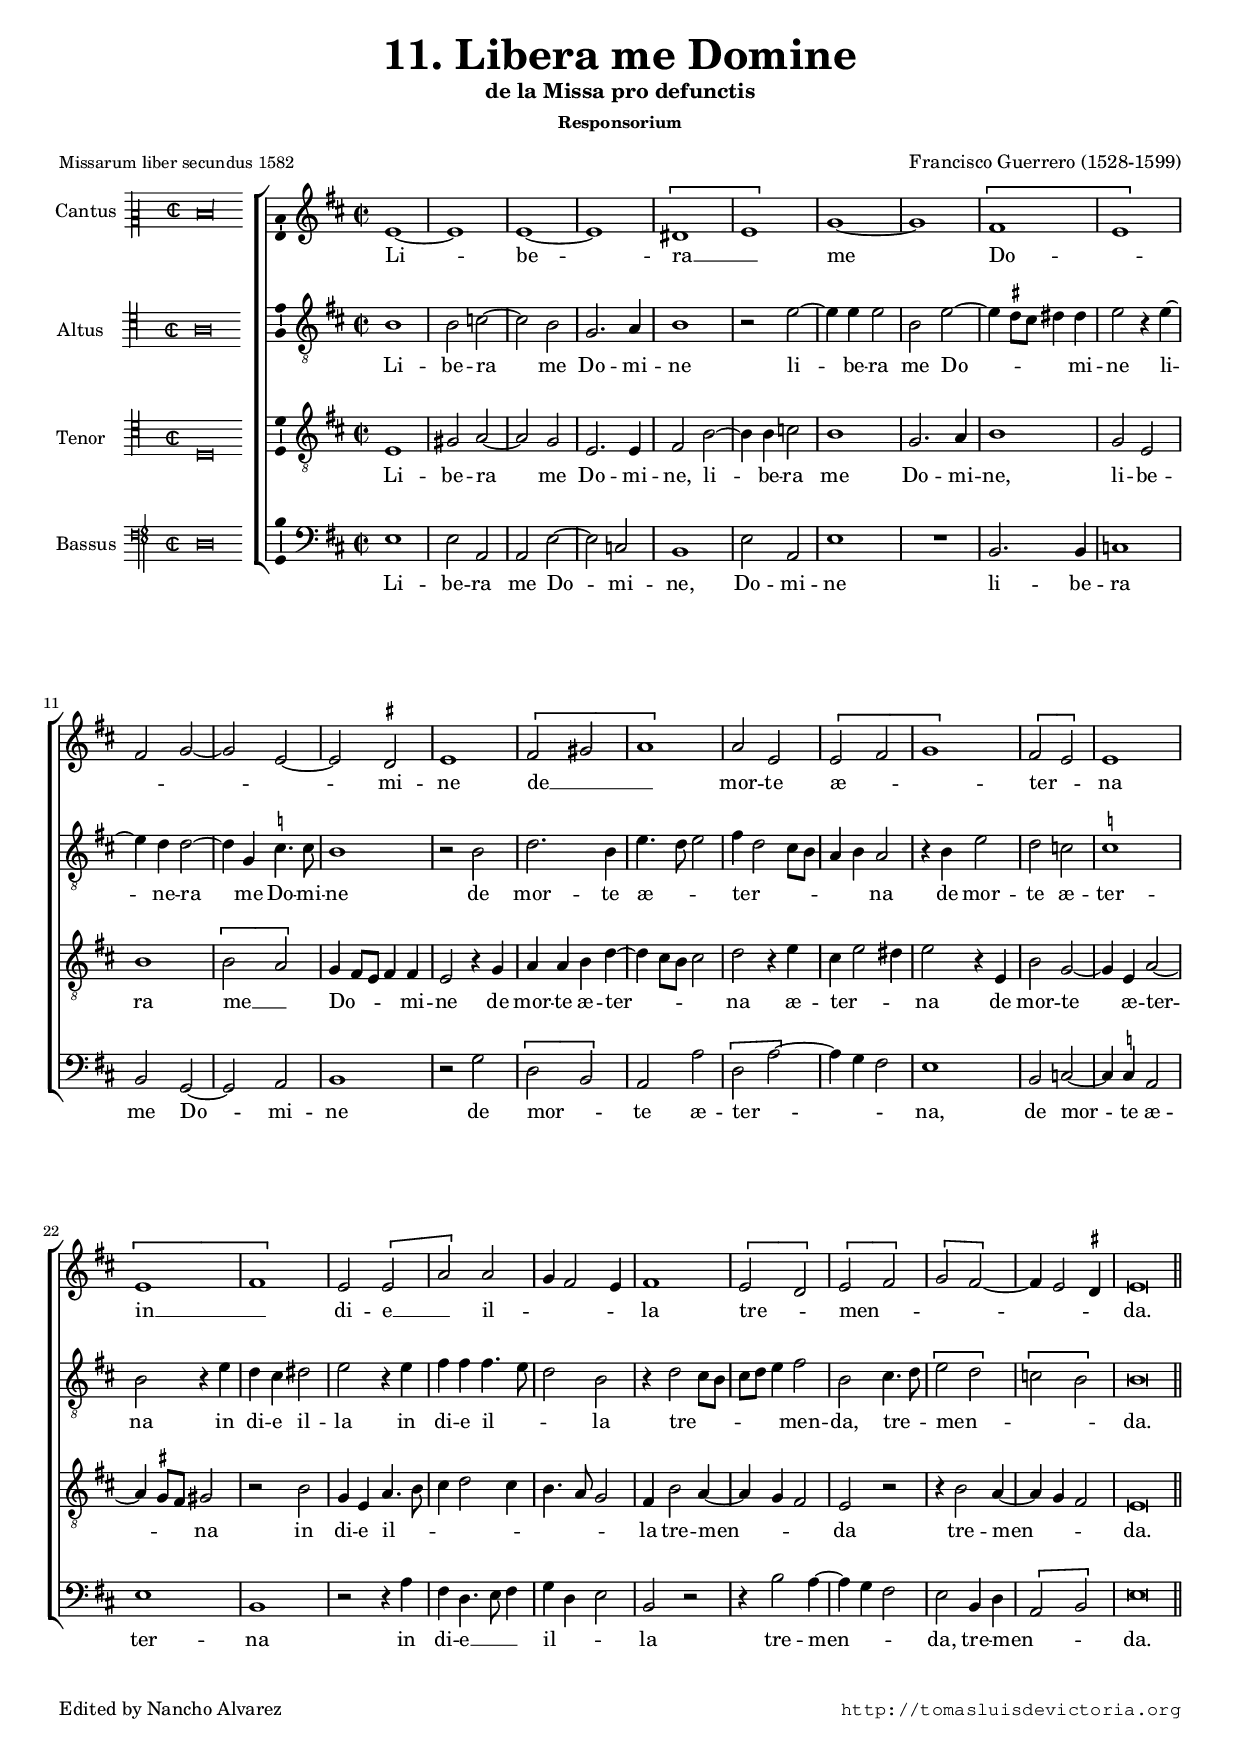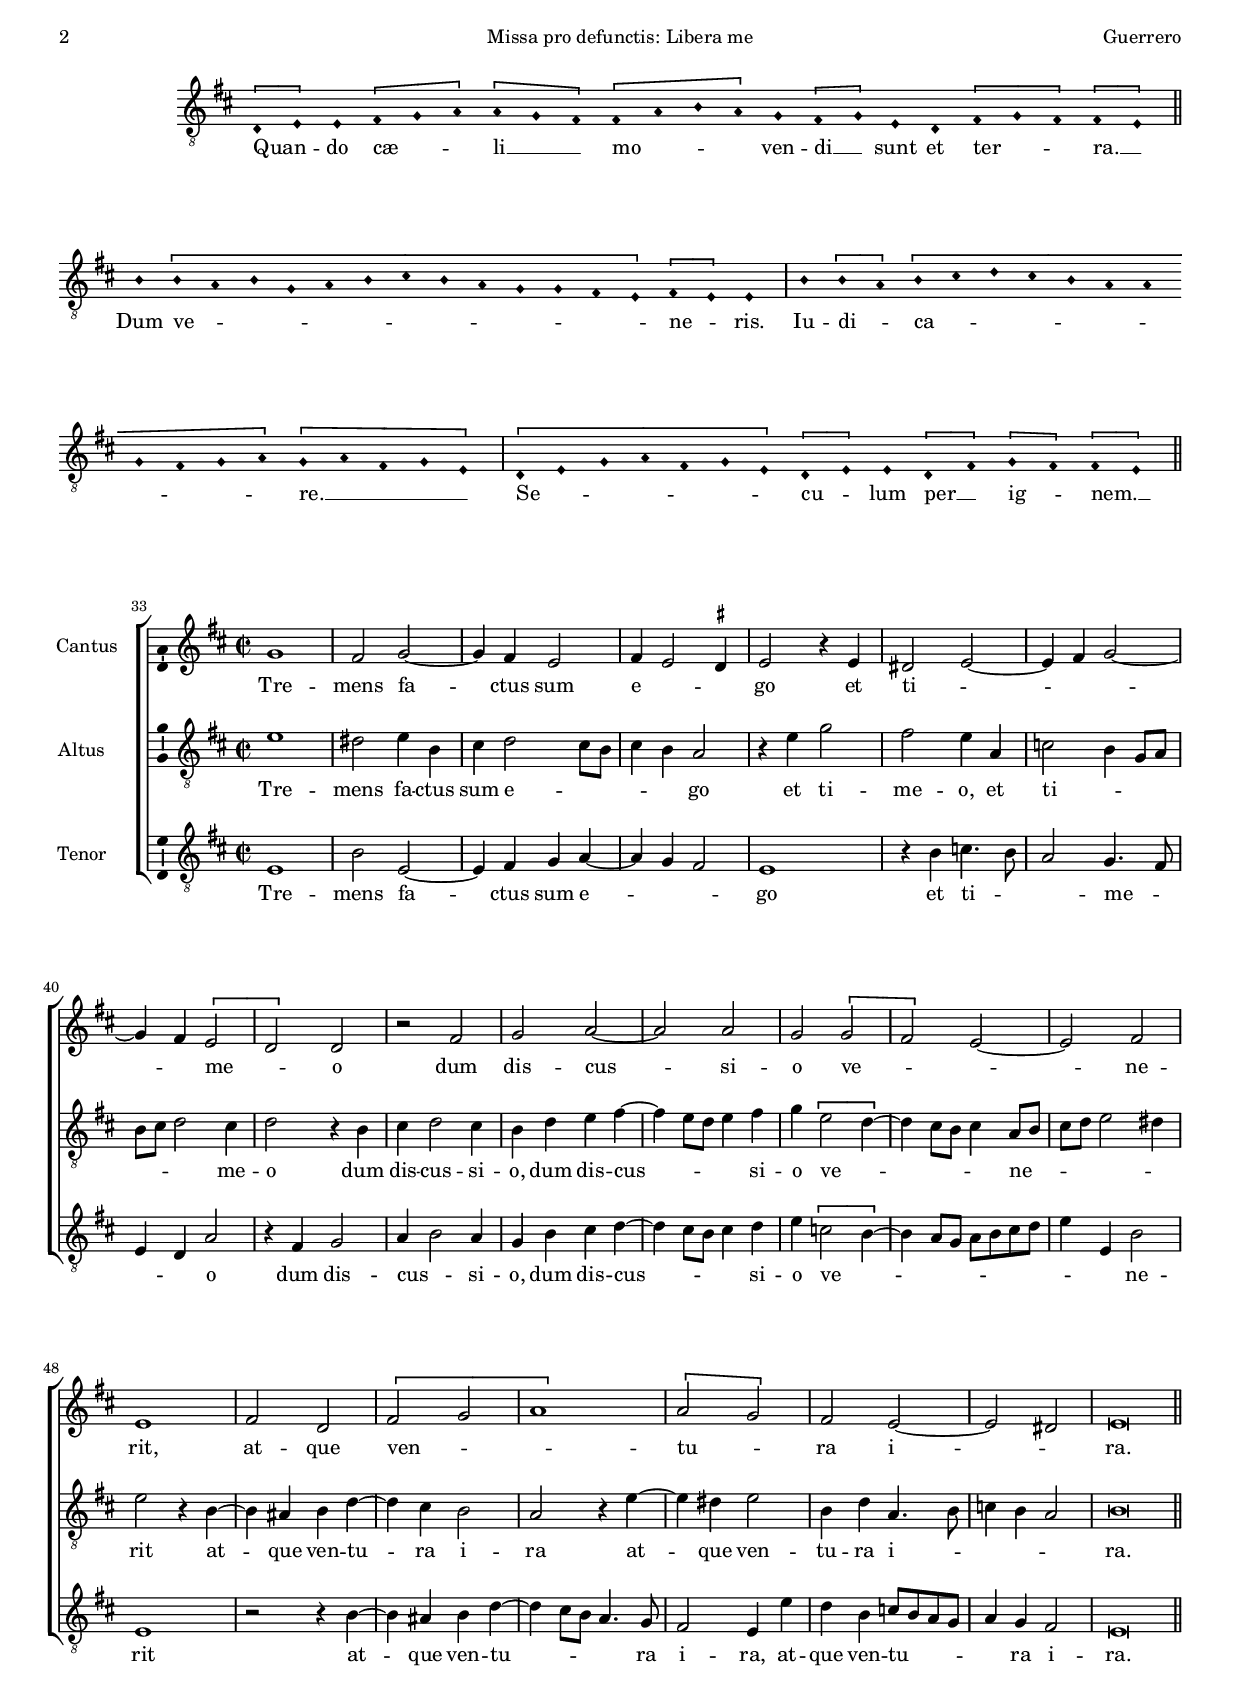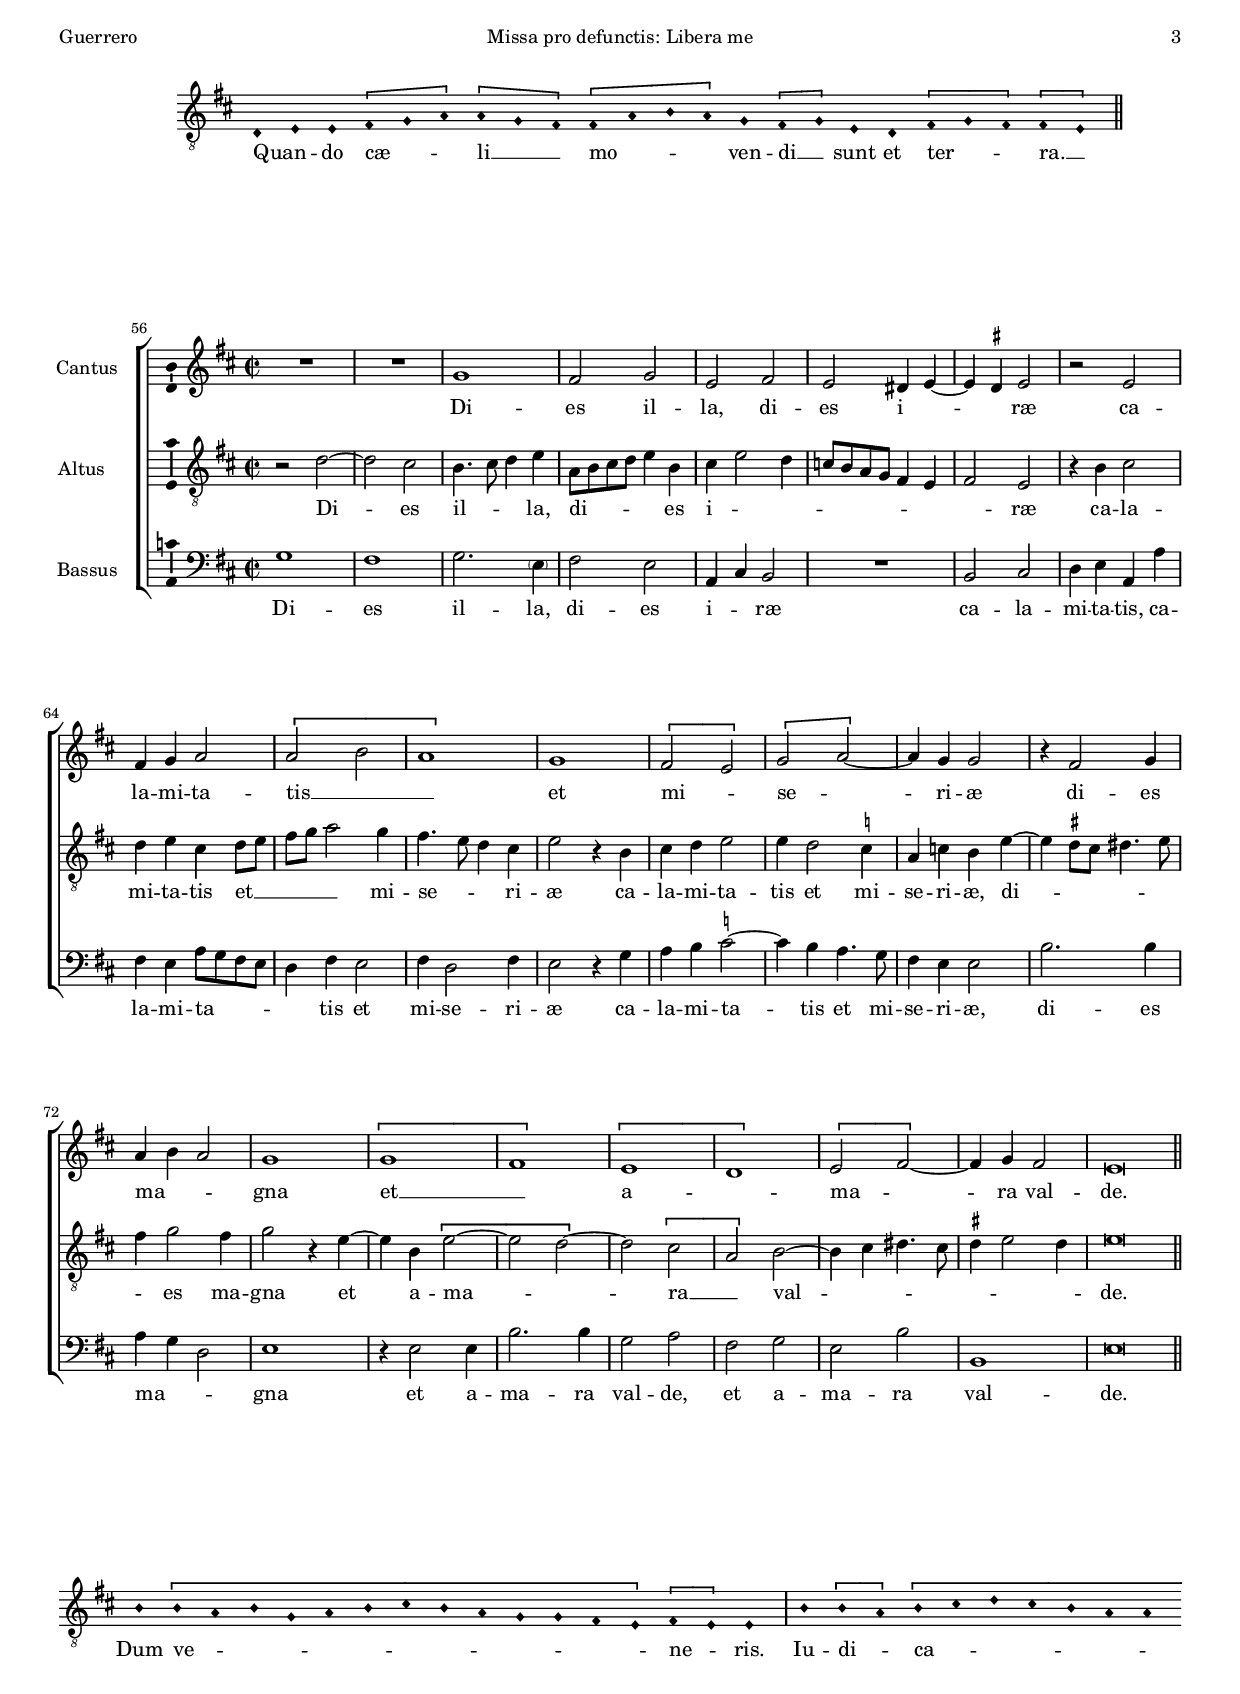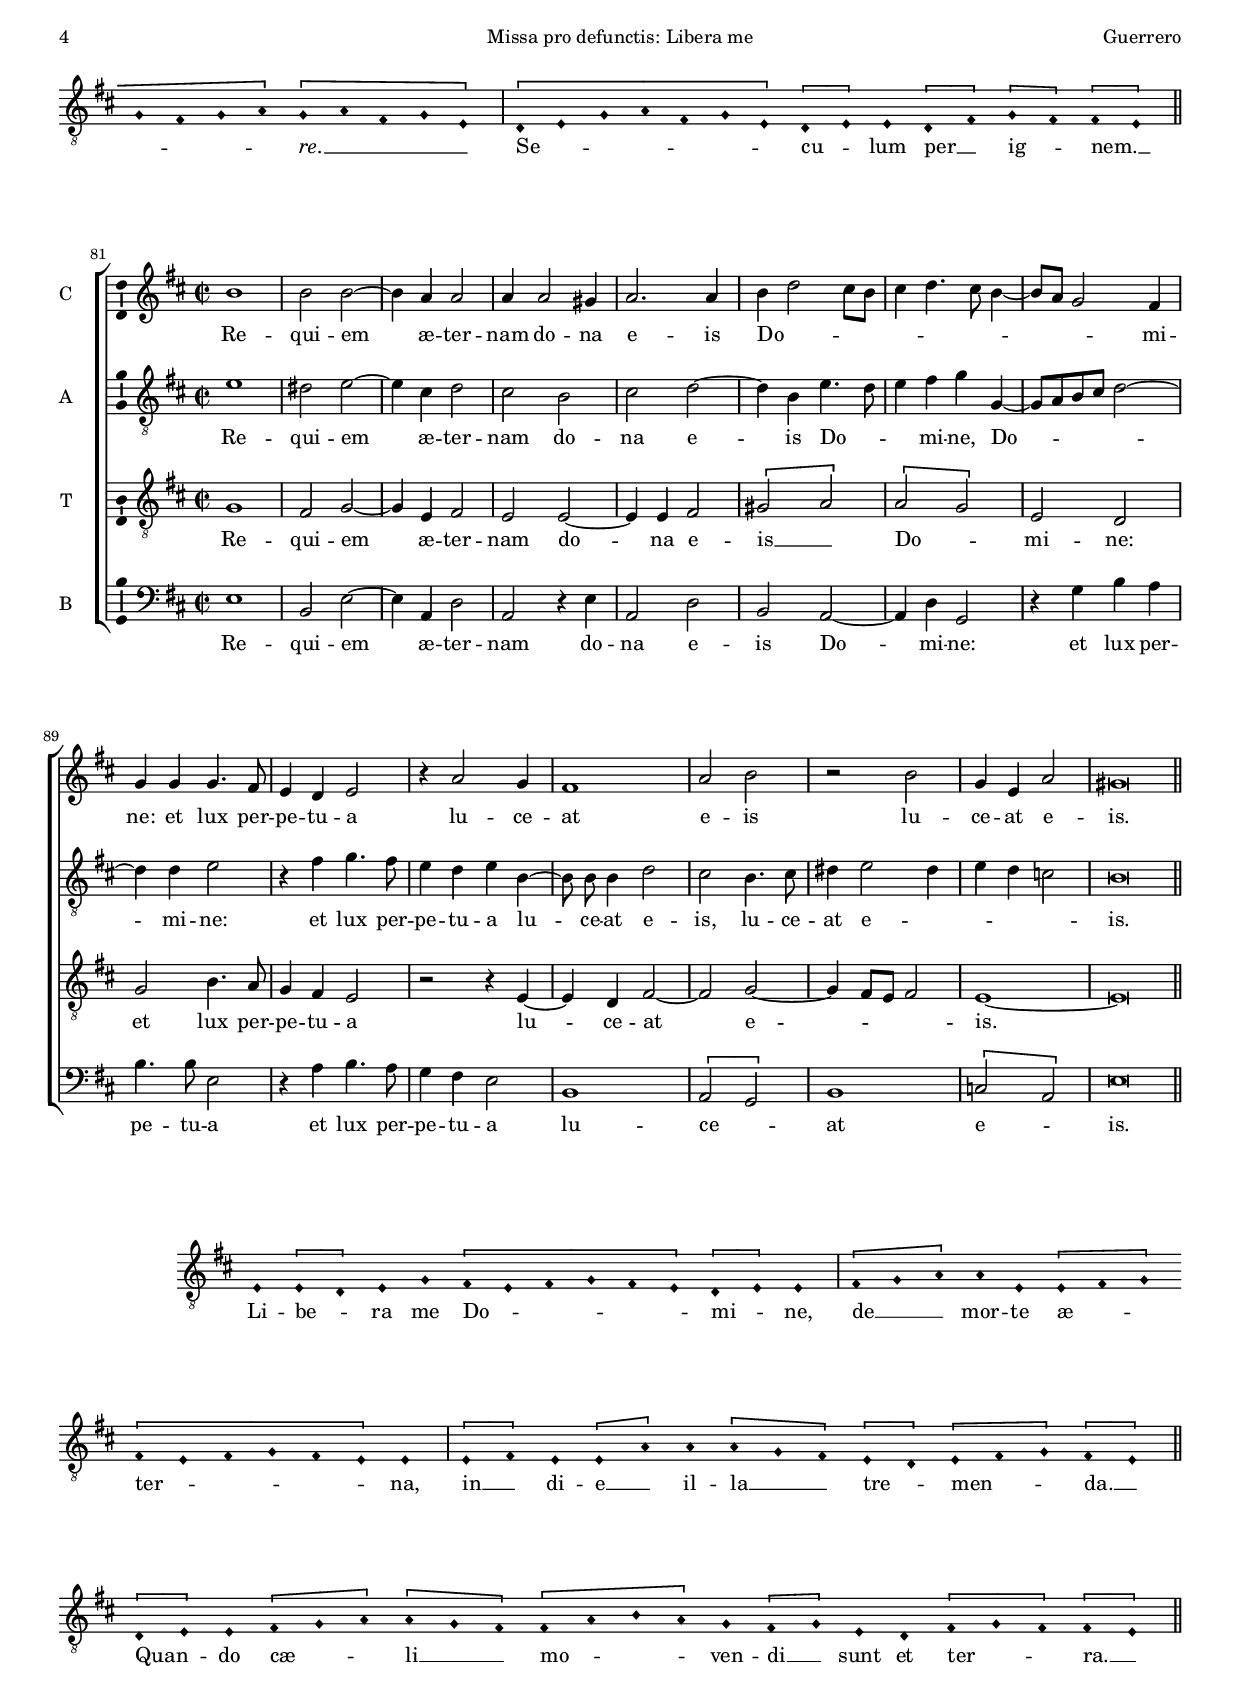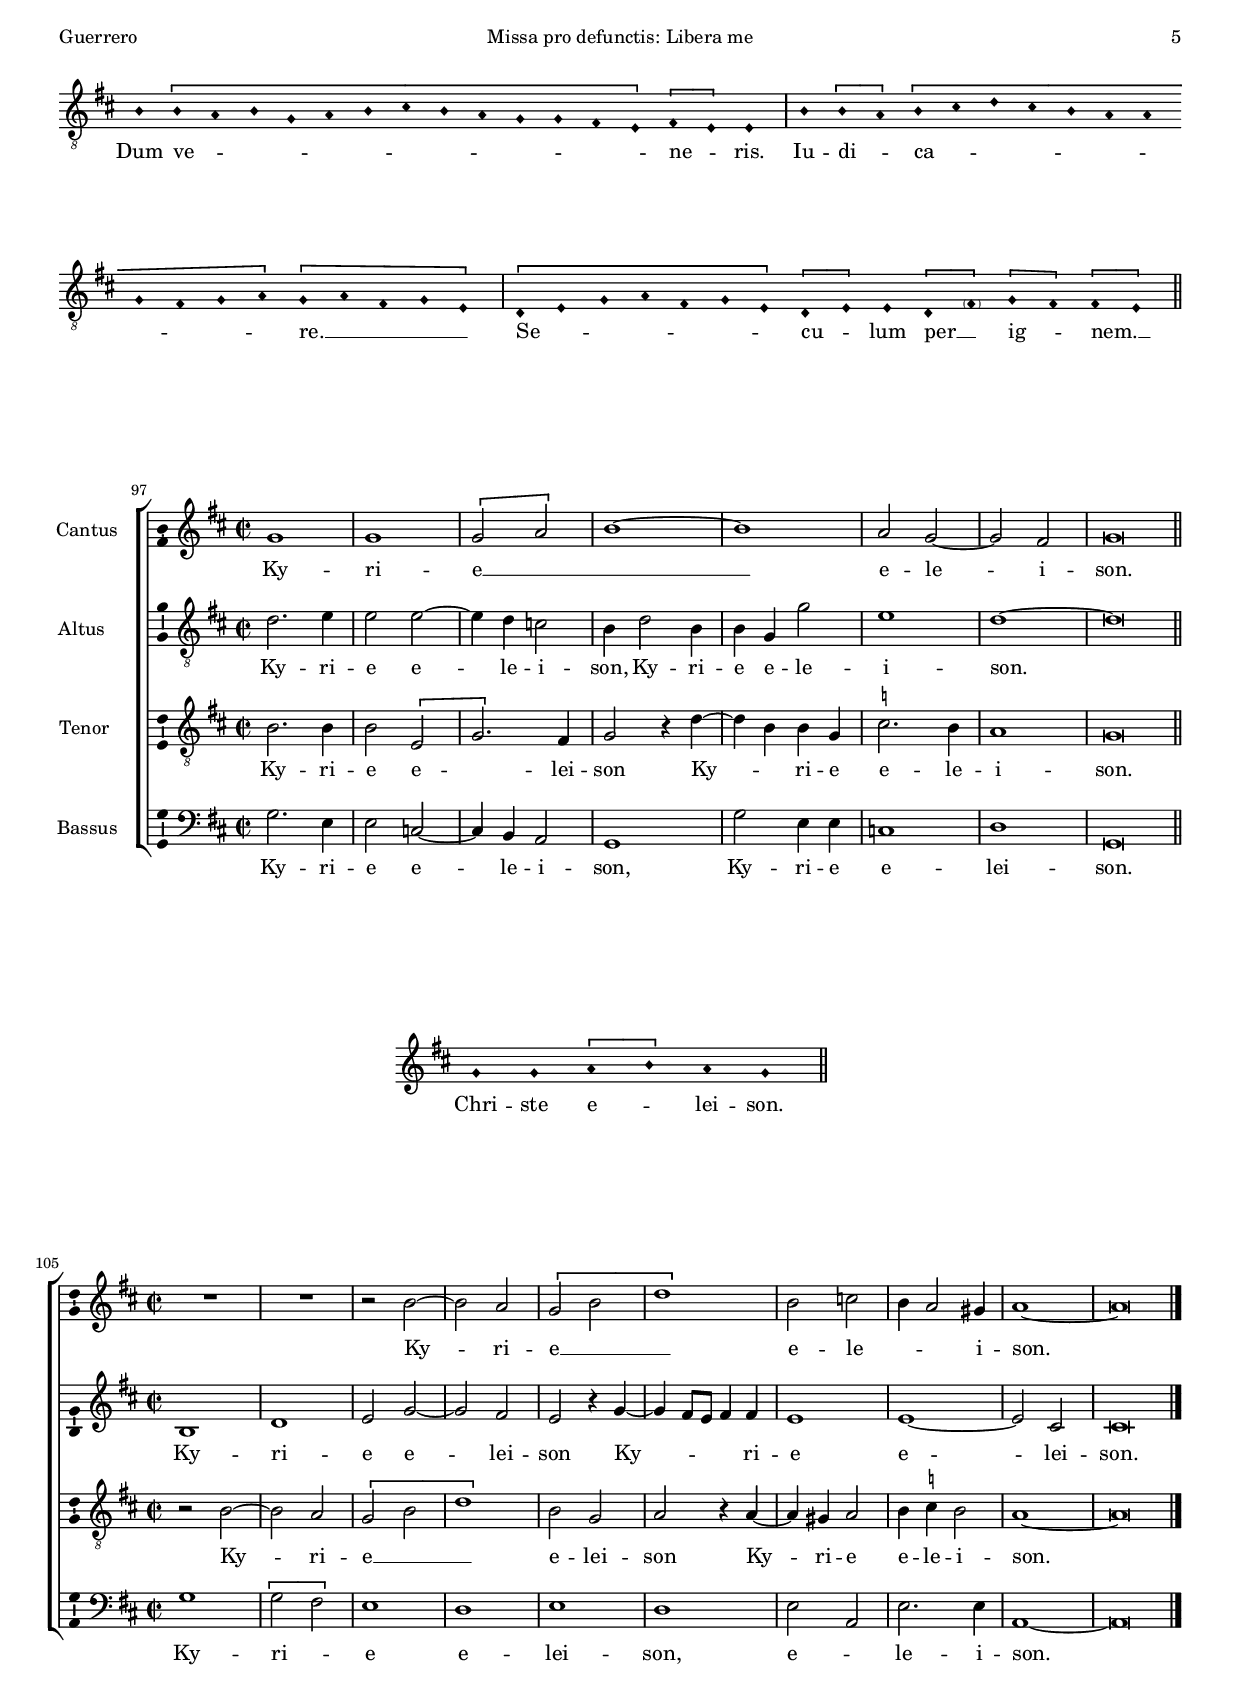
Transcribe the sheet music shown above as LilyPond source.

\version "2.18.0"

#(set-default-paper-size "a4")
#(set-global-staff-size 16.3)
#(ly:set-option 'point-and-click #f)
%mobile -s15.5 -i3.5 -ball

italicas=\override LyricText.font-shape = #'italic
rectas=\override LyricText.font-shape = #'upright
ss=\once \set suggestAccidentals = ##t
incipitwidth = 20

htitle="Missa pro defunctis: Libera me"
hcomposer="Guerrero"

\header {
	title=\markup{\fontsize #3 "11. Libera me Domine"}
	subtitle="de la Missa pro defunctis"
	subsubtitle=\markup{\column{"Responsorium" " "}}
	composer="Francisco Guerrero (1528-1599)"
        pdfauthor=\composer
	%opus="(-)"
	poet=\markup{\smaller "Missarum liber secundus 1582"}
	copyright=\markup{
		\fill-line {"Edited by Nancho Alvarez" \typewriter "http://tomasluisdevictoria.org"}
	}
%	tagline=""
}


global={\key c \major \time 2/2 \skip 1*32 \bar "||" }


cantus=\relative c'{
	d1 ~
	d
	d ~
	d
	\[cis1
	d\]
	f1 ~
	f
	\[e1
	d\]
	e2 f ~
	f d ~
	d \ss cis
	d1
	\[e2 fis
	g1\]
	g2 d
	\[d e
	f1\]
	\[e2 d\]
	d1
	\[d1
	e\]
	d2 \[d
	g\] g
	f4 e2 d4
	e1
	\[d2 c\]
	\[d e\]
	\[f e ~ \]
	e4 d2 \ss cis4
	d\breve*1/2
}

altus=\relative c'{
	a1
	a2 bes ~
	bes a
	f2. g4
	a1
	r2 d2 ~
	d4 d d2
	a d ~
	d4 \ss cis8 b cis!4 cis
	d2 r4 d ~
	d c c2 ~
	c4 f, \ss bes4. bes8
	a1
	r2 a
	c2. a4
	d4. c8 d2
	e4 c2 b8 a
	g4 a g2
	r4 a d2
	c2 bes
	\ss bes1
	a2 r4 d
	c4 b cis2
	d2 r4 d
	e e e4. d8
	c2 a
	r4 c2 b8 a
	b c d4 e2
	a,2 b4. c8
	\[d2 c\]
	\[bes2 a\]
	a\breve*1/2
}

tenor=\relative c{
	d1
	fis2 g ~
	g f
	d2. d4
	e2 a ~
	a4 a bes2
	a1
	f2. g4
	a1
	f2 d
	a'1
	\[a2 g\]
	f4 e8 d e4 e
	d2 r4 f
	g4 g a c ~
	c b8 a b2
	c2 r4 d
	b d2 cis4
	d2 r4 d,
	a'2 f ~
	f4 d g2 ~
	g4 \ss fis8 e fis!2
	r2 a
	f4 d g4. a8
	b4 c2 b4
	a4. g8 f2
	e4 a2 g4 ~
	g f e2
	d2 r
	r4 a'2 g4 ~
	g f e2
	d\breve*1/2
}

bassus=\relative c{
	d1
	d2 g,
	g d' ~
	d bes
	a1
	d2 g,
	d'1
	R1
	a2. a4
	bes1
	a2 f ~
	f g
	a1
	r2 f'
	\[c a\]
	g g'
	\[c, g' ~ \]
	g4 f e2
	d1
	a2 bes ~
	bes4 \ss bes4 g2
	d'1
	a
	r2 r4 g'
	e4 c4. d8 e4
	f c d2
	a2 r
	r4 a'2 g4 ~
	g f e2
	d a4 c
	\[g2 a\]
	d\breve*1/2
}

textocantus=\lyricmode{
Li -- be -- ra __ _ me
Do -- _ _ _ _ mi -- ne
de __ _ _ mor -- te æ -- _ _ ter -- _ na
in __ _ di -- e __ _ il -- _ _ _ la
tre -- _ men -- _ _ _ _ _ da.
}

textoaltus=\lyricmode{
Li -- be -- ra me Do -- mi -- ne
li -- be -- ra me Do -- _ _ _ mi -- ne
li -- ne -- ra me Do -- mi -- ne
de mor -- te æ -- _ _ ter -- _ _ _ _ _ na
de mor -- te æ -- ter -- na
in di -- e il -- la
in di -- e il -- _ _ la
tre -- _ _ _ _ _ men -- da,
tre -- _ men -- _ _ _ da.
}

textotenor=\lyricmode{
Li -- be -- ra me Do -- mi -- ne,
li -- be -- ra me Do -- mi -- ne,
li -- be -- ra me __ _ Do -- _ _ _ mi -- ne
de mor -- te æ -- ter -- _ _ _ na
æ -- ter -- _ _ na
de mor -- te æ -- ter -- _ _ na
in di -- e il -- _ _ _ _ _ _ _ la tre -- men -- _ _ da
tre -- men -- _ _ da.
}

textobassus=\lyricmode{
Li -- be -- ra me Do -- mi -- ne,
Do -- mi -- ne
li -- be -- ra me Do -- mi -- ne
de mor -- _ te æ -- ter -- _ _ _ na,
de mor -- te æ -- ter -- na
in di -- e __ _ _ il -- _ _ la
tre -- men -- _ _ da,
tre -- men -- _ _ da.
}

incipitcantus=\markup{
	\score{
		{ 
		\set Staff.instrumentName="Cantus "
		\override NoteHead.style = #'neomensural
		\override Rest.style = #'neomensural
		\override Staff.TimeSignature.style = #'neomensural
		\cadenzaOn 
		\clef "petrucci-c2"
		\key c \major
		\time 2/2
		d'\longa
		} 
	\layout {
		\context {\Voice
			\remove Ligature_bracket_engraver
			\consists Mensural_ligature_engraver
		}
		line-width=\incipitwidth
		indent = 0
	}
	}
}


incipitaltus=\markup{
	\score{
		{ 
		\set Staff.instrumentName="Altus   "
		\override NoteHead.style = #'neomensural
		\override Rest.style = #'neomensural
		\override Staff.TimeSignature.style = #'neomensural
		\cadenzaOn 
		\clef "petrucci-c4"
		\key c \major
		\time 2/2
		a\breve
		} 
	\layout {
		\context {\Voice
			\remove Ligature_bracket_engraver
			\consists Mensural_ligature_engraver
		}
		line-width=\incipitwidth
		indent = 0
	}
	}
}

incipittenor=\markup{
	\score{
		{ 
		\set Staff.instrumentName="Tenor   "
		\override NoteHead.style = #'neomensural 
		\override Rest.style = #'neomensural
		\override Staff.TimeSignature.style = #'neomensural
		\cadenzaOn 
		\clef "petrucci-c4"
		\key c \major
		\time 2/2
		d\breve
		} 
	\layout {
		\context {\Voice
			\remove Ligature_bracket_engraver
			\consists Mensural_ligature_engraver
		}
		line-width=\incipitwidth
		indent=0
	}
	}
}

incipitbassus=\markup{
	\score{
		{ 
		\set Staff.instrumentName="Bassus "
		\override NoteHead.style = #'neomensural 
		\override Rest.style = #'neomensural
		\override Staff.TimeSignature.style = #'neomensural
		\cadenzaOn 
		\clef "petrucci-f4"
		\key c \major
		\time 2/2
		d\breve
		} 
	\layout {
		\context {\Voice
			\remove Ligature_bracket_engraver
			\consists Mensural_ligature_engraver
		}
		line-width=\incipitwidth
		indent=0
	}
	}
}



\score {\transpose c' d'{
\new ChoirStaff<<

	\new Staff <<\global
	\new Voice="v1" {
		\set Staff.instrumentName=\incipitcantus
		\clef "treble"
		\cantus }
	\new Lyrics \lyricsto "v1" {\textocantus }
	>>

	\new Staff <<\global
	\new Voice="v2" {
		\set Staff.instrumentName=\incipitaltus
		\clef "G_8"
		\altus }
	\new Lyrics \lyricsto "v2" {\textoaltus }
	>>
	
	\new Staff <<\global
	\new Voice="v3" {
		\set Staff.instrumentName=\incipittenor
		\clef "G_8"
		\tenor }
	\new Lyrics \lyricsto "v3" {\textotenor }
	>>

	\new Staff <<\global
	\new Voice="v4" {
		\set Staff.instrumentName=\incipitbassus
		\clef "bass"
		\bassus }
	\new Lyrics \lyricsto "v4" {\textobassus }
	>>
	
>>

	}%transpose

\layout{ 
	\context {\Lyrics 
		\override VerticalAxisGroup.minimum-Y-extent = #'(-0.0 . 0.0) 
		%\override LyricText.font-size = #1.2
		\override LyricHyphen.minimum-distance = #0.33
	}
	\context {\Score 
		\override BarNumber.padding = #2 
	}
	\context {\Voice 
		%melismaBusyProperties = #'() 
	}
	%\context { \Staff \RemoveEmptyStaves }
	\context {\Staff 
		\override VerticalAxisGroup.staff-staff-spacing =
			#'((basic-distance . 11) (minimum-distance . 0) (padding . 1))
		\consists Ambitus_engraver 
		\override LigatureBracket.padding = #1
	}
}

%\midi {}

}

%%%%%%%%%%%%%%%%%%%%%%%%%%%%%%%%%%%%%%%%%%%%%%%%%%%%%%%%%%%%%%%%%%%%%%%%%%%

%tablet \pageBreak

\score {\transpose c d {
<<
         \new Voice = "canto" {
                 \override Staff.TimeSignature.stencil = #'()
                 \override Stem.transparent = ##t
                 \set Score.timing = ##f
                 \override NoteHead.style = #'neomensural         
                 \clef "G_8" 
                 \key a \minor
                 \[c4 d\] d \[e f g\] \[g f e\] \[e g a g\] f \[e f\] d c \[e f e\] \[e d\] \bar "||" \break
		 a \[a g a f g a b a g f f e d\] \[e d\] d \bar "|" 
		 a \[a g\] \[a b c' b a g g \break \bar "" f e f g\] \[f g e f d\] \bar "|" 
		 \[c d f g e f d\] \[c d\] d \[c e\] \[f e\] \[e d\]
		 \bar "||"
         }
         \new Lyrics \lyricsto "canto" {
                 Quan -- _ do cæ -- _ _ li __ _ _ 
		 mo -- _ _ _ ven -- di __ _ sunt et ter -- _ _ ra. __ _ 
		 Dum ve -- _ _ _ _ _ _ _ _ _ _ _ _ ne -- _ ris.
		 Iu -- di -- _ ca -- _ _ _ _ _ _ _ _ _ _ re. __ _ _ _ _
		 Se -- _ _ _ _ _ _ cu -- _ lum per __ _ ig -- _ nem. __ _ 
         }
>>
        }%transpose

\layout {
        line-width=19\cm %notablet 
        indent=2\cm
        %tablet indent = 1\cm
        ragged-right = ##f
        \override LigatureBracket.padding = #0
}
}

%tablet \pageBreak

global={\key c \major \time 2/2 \skip 1*23 \bar "||" }


cantus=\relative c'{
	\set Score.currentBarNumber = #33 \bar "|"
	f1
	e2 f ~
	f4 e d2
	e4 d2 \ss cis4
	d2 r4 d
	cis2 d ~
	d4 e f2 ~
	f4 e \[d2 
	c\] c
	r e
	f g ~
	g g
	f \[f
	e\] d ~
	d e 
	d1
	e2 c
	\[e f
	g1\]
	\[g2 f\]
	e d ~
	d cis 
	d\breve*1/2
}

altus=\relative c'{
	d1
	cis2 d4 a
	b c2 b8 a
	b4 a g2
	r4 d' f2
	e d4 g,
	bes2 a4 f8 g
	a b c2 b4
	c2 r4 a
	 b4 c2 b4
	 a4 c d e ~
	 e d8 c d4 e
	 f \[d2 c4 ~ \]
	 c4 b8 a b4 g8 a
	 b c d2 cis4
	 d2 r4 a ~
	 a gis a c4 ~
	 c b a2
	 g r4 d' ~
	 d cis d2
	 a4 c g4. a8
	 bes4 a g2
	 a\breve*1/2
}

tenor=\relative c{
	d1
	a'2 d, ~
	d4 e f g ~
	g f e2
	d1
	r4 a' bes4. a8
	g2 f4. e8
	d4 c g'2
	r4 e f2
	g4 a2 g4
	f a b c ~
	c b8 a b4 c
	d \[bes2 a4 ~ \]
	a4 g8 f g a b c
	d4 d, a'2
	d,1
	r2 r4 a' ~
	a gis a c ~
	c b8 a g4. f8
	e2 d4 d'
	c a bes8 a g f
	g4 f e2
	d\breve*1/2
}

textocantus=\lyricmode{
Tre -- mens fa -- ctus sum e -- _ _ go
et ti -- _ _ _ _ me -- _ o
dum dis -- cus -- si -- o ve -- _ _ ne -- rit,
at -- que ven -- _ _ tu -- _ ra i -- _ ra.
}

textoaltus=\lyricmode{
Tre -- mens fa -- ctus sum e -- _ _ _ _ go
et ti -- me -- o,
et ti -- _ _ _ _ _ _ me -- o
dum dis -- cus -- si -- o,
dum dis -- cus -- _ _ _ si -- o ve -- _ _ _ _ ne -- _ _ _ _ _ rit
at -- que ven -- tu -- ra i -- ra
at -- que ven -- tu -- ra i -- _ _ _ _ ra.
}

textotenor=\lyricmode{
Tre -- mens fa -- ctus sum e -- _ _ go
et ti -- _ _ me -- _ _ _ o
dum dis -- cus -- _ si -- o,
dum dis -- cus -- _ _ _ si -- o ve -- _ _ _ _ _ _ _ _ _ ne -- rit
at -- que ven -- tu -- _ _ _ ra i -- ra,
at -- que ven -- tu -- _ _ _ _ ra i -- ra.
}


\score {\transpose c' d'{
\new ChoirStaff<<

	\new Staff <<\global
	\new Voice="v1" {
		\set Staff.instrumentName="Cantus "
		\clef "treble"
		\cantus }
	\new Lyrics \lyricsto "v1" {\textocantus }
	>>

	\new Staff <<\global
	\new Voice="v2" {
		\set Staff.instrumentName="Altus   "
		\clef "G_8"
		\altus }
	\new Lyrics \lyricsto "v2" {\textoaltus }
	>>
	
	\new Staff <<\global
	\new Voice="v3" {
		\set Staff.instrumentName="Tenor   "
		\clef "G_8"
		\tenor }
	\new Lyrics \lyricsto "v3" {\textotenor }
	>>


>>

	}%transpose

\layout{ 
	indent =  1.5\cm
	\context {\Lyrics 
		\override VerticalAxisGroup.minimum-Y-extent = #'(-0.0 . 0.0) 
		%\override LyricText.font-size = #1.2
		\override LyricHyphen.minimum-distance = #0.33
	}
	\context {\Score 
		\override BarNumber.padding = #2 
	}
	\context {\Voice 
		%melismaBusyProperties = #'() 
	}
	%\context { \Staff \RemoveEmptyStaves }
	\context {\Staff 
		\override VerticalAxisGroup.staff-staff-spacing =
			#'((basic-distance . 12) (minimum-distance . 0) (padding . 1))
		\consists Ambitus_engraver 
		\override LigatureBracket.padding = #1
	}
}

%\midi {}

}

%tablet \pageBreak

%%%%%%%%%%%%%%%%%%%%%%%%%%%%%%%%%%%%%%%%%%%%%%%%%%%%%%%%%%%%%%%%%%%%%%%%%%%


\score {\transpose c d {
<<
         \new Voice = "canto" {
                 \override Staff.TimeSignature.stencil = #'()
                 \override Stem.transparent = ##t
                 \set Score.timing = ##f
                 \override NoteHead.style = #'neomensural         
                 \clef "G_8" 
                 \key a \minor
                 c4 d d \[e f g\] \[g f e\] \[e g a g\] f \[e f\] d c \[e f e\] \[e d\] \bar "||" 
         }
         \new Lyrics \lyricsto "canto" {
                 Quan -- _ do cæ -- _ _ li __ _ _ 
		 mo -- _ _ _ ven -- di __ _ sunt et ter -- _ _ ra. __ _ 
         }
>>
        }%transpose

\layout {
        line-width=18\cm %notablet
        indent=2\cm
        %tablet indent = 1\cm
        ragged-right = ##f
        \override LigatureBracket.padding = #0
}
}

%tablet \pageBreak 

global={\key c \major \time 2/2 \skip 1*25 \bar "||" }


cantus=\relative c'{
	\set Score.currentBarNumber = #56 \bar "|"
	R1*2
	f1
	e2 f
	d e
	d cis4 d ~
	d \ss cis d2
	r d
	e4 f g2
	\[g a
	g1\]
	f
	\[e2 d\]
	\[f2 g ~ \]
	g4 f f2
	r4 e2 f4
	g a g2
	f1
	\[f1
	e\]
	\[d
	c\]
	\[d2 e ~ \]
	e4 f e2
	d\breve*1/2
}

altus=\relative c'{
	r2 c ~
	c b
	a4. b8 c4 d
	g,8 a b c d4 a
	b4 d2 c4
	bes8 a g f e4 d
	e2 d
	r4 a' b2
	c4 d b c8 d 
	e f g2 f4
	e4. d8 c4 b
	d2 r4 a
	b c d2
	d4 c2 \ss bes4
	g bes a d ~
	d \ss cis8 b cis!4. d8
	e4 f2 e4
	f2 r4 d ~
	d a \[d2 ~
	d c ~ \]
	c2 \[b 
	g\] a ~
	a4 b cis4. b8
	\ss cis4 d2 cis4
	d\breve*1/2
}

bassus=\relative c{
	f1
	e
	f2. \parenthesize d4
	e2 d
	g,4 b a2
	R1
	a2 b
	c4 d g, g'
	e d g8 f e d
	c4 e d2
	e4 c2 e4
	d2 r4 f
	g a \ss bes2 ~
	bes4 a g4. f8
	e4 d d2
	a'2. a4
	g f c2
	d1
	r4 d2 d4
	a'2. a4
	f2 g
	e f
	d a'
	a,1
	d\breve*1/2
}

textocantus=\lyricmode{
Di -- es il -- la,
di -- es i -- _ _ ræ
ca -- la -- mi -- ta -- tis __ _ _ et mi -- _ se -- _ ri -- æ
di -- es ma -- _ _ gna
et __ _ a -- _ ma -- _ ra val -- de.
}

textoaltus=\lyricmode{
Di -- es il -- _ _ la,
di -- _ _ _ _ es i -- _ _ _ _ _ _ _ _ _ ræ
ca -- la -- mi -- ta -- tis et __ _ _ _ _ mi -- se -- _ _ ri -- æ
ca -- la -- mi -- ta -- tis et mi -- se -- ri -- æ,
di -- _ _ _ _ _ es ma -- gna
et a -- ma -- _ ra __ _ val -- _ _ _ _ _ _ de.
}

textobassus=\lyricmode{
Di -- es il -- la,
di -- es i -- _ ræ
ca -- la -- mi -- ta -- tis,
ca -- la -- mi -- ta -- _ _ _ _ tis et mi -- se -- ri -- æ
ca -- la -- mi -- ta -- tis et mi -- se -- ri -- æ,
di -- es ma -- _ _ gna
et a -- ma -- ra val -- de,
et a -- ma -- ra val -- de.
}


\score {\transpose c' d'{
\new ChoirStaff<<

	\new Staff <<\global
	\new Voice="v1" {
		\set Staff.instrumentName="Cantus "
		\clef "treble"
		\cantus }
	\new Lyrics \lyricsto "v1" {\textocantus }
	>>

	\new Staff <<\global
	\new Voice="v2" {
		\set Staff.instrumentName="Altus   "
		\clef "G_8"
		\altus }
	\new Lyrics \lyricsto "v2" {\textoaltus }
	>>

	\new Staff <<\global
	\new Voice="v4" {
		\set Staff.instrumentName="Bassus "
		\clef "bass"
		\bassus }
	\new Lyrics \lyricsto "v4" {\textobassus }
	>>
	
>>

	}%transpose

\layout{ 
	indent = 1.5\cm
	\context {\Lyrics 
		\override VerticalAxisGroup.minimum-Y-extent = #'(-0.0 . 0.0) 
		%\override LyricText.font-size = #1.2
		\override LyricHyphen.minimum-distance = #0.33
	}
	\context {\Score 
		\override BarNumber.padding = #2 
	}
	\context {\Voice 
		%melismaBusyProperties = #'() 
	}
	%\context { \Staff \RemoveEmptyStaves }
	\context {\Staff 
		\override VerticalAxisGroup.staff-staff-spacing =
			#'((basic-distance . 11) (minimum-distance . 0) (padding . 1))
		\consists Ambitus_engraver 
		\override LigatureBracket.padding = #1
	}
}

%\midi {}

}

%tablet \pageBreak

%%%%%%%%%%%%%%%%%%%%%%%%%%%%%%%%%%%%%%%%%%%%%%%%%%%%%%%%%%%%%%%%%%%%%%%%%%%



\score {\transpose c d {
<<
         \new Voice = "canto" {
                 \override Staff.TimeSignature.stencil = #'()
                 \override Stem.transparent = ##t
                 \set Score.timing = ##f
                 \override NoteHead.style = #'neomensural         
                 \clef "G_8" 
                 \key a \minor
		 a4 \[a g a f g a b a g f f e d\] \[e d\] d \bar "|" 
		 a \[a g\] \[a b c' b a g g \break \bar "" f e f g\] \[f g e f d\] \bar "|" 
		 \[c d f g e f d\] \[c d\] d \[c e\] \[f e\] \[e d\]
		 \bar "||"
         }
         \new Lyrics \lyricsto "canto" {
		 Dum ve -- _ _ _ _ _ _ _ _ _ _ _ _ ne -- _ ris.
		 Iu -- di -- _ ca -- _ _ _ _ _ _ _ _ _ _ \italicas re. __ _ _ _ _ \rectas
		 Se -- _ _ _ _ _ _ cu -- _ lum per __ _ ig -- _ nem. __ _ 
         }
>>
        }%transpose

\layout {
        line-width=19\cm %notablet
        indent=0\cm
        ragged-right = ##f
        \override LigatureBracket.padding = #0
}
}


%tablet \pageBreak

global={\key c \major \time 2/2 \skip 1*16 \bar "||" }


cantus=\relative c''{
	\set Score.currentBarNumber = #81 \bar "|"
	a1
	a2 a ~
	a4 g4 g2
	g4 g2 fis4
	g2. g4
	a4 c2 b8 a
	b4 c4. b8 a4 ~
	a8 g f2 e4
	f4 f f4. e8
	d4 c d2
	r4 g2 f4
	e1
	g2 a
	r a
	f4 d g2
	fis\breve*1/2
}

altus=\relative c'{
	d1
	cis2 d ~
	d4 b c2
	b a
	b c ~
	c4 a d4. c8
	d4 e f f, ~
	f8 g a b c2 ~
	c4 c d2
	r4 e f4. e8
	d4 c d a ~
	a8 \noBeam a a4 c2
	b2 a4. b8
	cis4 d2 cis4
	d4 c bes2
	a\breve*1/2
}

tenor=\relative c{
	f1
	e2 f ~
	f4 d e2
	d d ~
	d4 d e2
	\[fis g\]
	\[g f\]
	d c
	f a4. g8
	f4 e d2
	r2 r4 d ~
	d c e2 ~
	e f ~
	f4 e8 d e2
	d1 ~
	d\breve*1/2
}

bassus=\relative c{
	d1
	a2 d ~
	d4 g, c2
	g r4 d'
	g,2 c
	a g ~
	g4 c f,2
	r4 f'a g
	a4. a8 d,2
	r4 g a4. g8
	f4 e d2
	a1
	\[g2 f\]
	a1
	\[bes2 g\]
	d'\breve*1/2
}

textocantus=\lyricmode{
Re -- qui -- em æ -- ter -- nam
do -- na e -- is Do -- _ _ _ _ _ _ _ _ _ mi -- ne:
et lux per -- pe -- tu -- a
lu -- ce -- at e -- is
lu -- ce -- at e -- is.
}

textoaltus=\lyricmode{
Re -- qui -- em æ -- ter -- nam
do -- na e -- is Do -- _ _ mi -- ne,
Do -- _ _ _ _ mi -- ne:
et lux per -- pe -- tu -- a 
lu -- ce -- at e -- is,
lu -- ce -- at e -- _ _ _ _ is.
}

textotenor=\lyricmode{
Re -- qui -- em æ -- ter -- nam 
do -- na e -- is __ _ Do -- _ mi -- ne:
et lux per -- pe -- tu -- a
lu -- ce -- at e -- _ _ _ is.
}

textobassus=\lyricmode{
Re -- qui -- em æ -- ter -- nam
do -- na e -- is Do -- mi -- ne:
et lux per -- pe -- tu -- a
et lux per -- pe -- tu -- a
lu -- ce -- _ at e -- _ is.
}


\score {\transpose c' d'{
\new ChoirStaff<<

	\new Staff <<\global
	\new Voice="v1" {
		\set Staff.instrumentName="C "
		\clef "treble"
		\cantus }
	\new Lyrics \lyricsto "v1" {\textocantus }
	>>

	\new Staff <<\global
	\new Voice="v2" {
		\set Staff.instrumentName="A "
		\clef "G_8"
		\altus }
	\new Lyrics \lyricsto "v2" {\textoaltus }
	>>
	
	\new Staff <<\global
	\new Voice="v3" {
		\set Staff.instrumentName="T "
		\clef "G_8"
		\tenor }
	\new Lyrics \lyricsto "v3" {\textotenor }
	>>

	\new Staff <<\global
	\new Voice="v4" {
		\set Staff.instrumentName="B "
		\clef "bass"
		\bassus }
	\new Lyrics \lyricsto "v4" {\textobassus }
	>>
	
>>

	}%transpose

\layout{ 
	indent = 0.8\cm
	\context {\Lyrics 
		\override VerticalAxisGroup.minimum-Y-extent = #'(-0.0 . 0.0) 
		%\override LyricText.font-size = #1.2
		\override LyricHyphen.minimum-distance = #0.33
	}
	\context {\Score 
		\override BarNumber.padding = #2 
	}
	\context {\Voice 
		%melismaBusyProperties = #'() 
	}
	%\context { \Staff \RemoveEmptyStaves }
	\context {\Staff 
		\override VerticalAxisGroup.staff-staff-spacing =
			#'((basic-distance . 12) (minimum-distance . 0) (padding . 1))
		\consists Ambitus_engraver 
		\override LigatureBracket.padding = #1
	}
}

%\midi {}

}

%%%%%%%%%%%%%%%%%%%%%%%%%%%%%%%%%%%%%%%%%%%%%%%%%%%%%%%%%%%%%%%%%%%%%%%%%%%

%tablet \pageBreak

\score {\transpose c d {
<<
         \new Voice = "canto" {
                 \override Staff.TimeSignature.stencil = #'()
                 \override Stem.transparent = ##t
                 \set Score.timing = ##f
                 \override NoteHead.style = #'neomensural         
                 \clef "G_8" 
                 \key a \minor
		 d4 \[d c\] d f \[e d e f e d\] \[c d\] d \bar "|"
		 \[e f g\] g d \[d e f\] \break \bar "" \[e d e f e d\] d \bar "|"
		 \[d e\] d \[d g\] g \[g f e\] \[d c\] \[d e f\] \[e d\] \bar "||" \break
                 \[c d\] d \[e f g\] \[g f e\] \[e g a g\] f \[e f\] d c \[e f e\] \[e d\] \bar "||" \pageBreak
		 a \[a g a f g a b a g f f e d\] \[e d\] d \bar "|" 
		 a \[a g\] \[a b c' b a g g \break \bar "" f e f g\] \[f g e f d\] \bar "|" 
		 \[c d f g e f d\] \[c d\] d \[c \parenthesize e\] \[f e\] \[e d\]
		 \bar "||"
         }
         \new Lyrics \lyricsto "canto" {
		 Li -- be -- _ ra me Do -- _ _ _ _ _ mi -- _ ne,
		 de __ _ _ mor -- te æ -- _ _ ter -- _ _ _ _ _ na,
		 in __ _ di -- e __ _ il -- la __ _ _ tre -- _ men -- _ _ da. __ _ 
                 Quan -- _ do cæ -- _ _ li __ _ _ 
		 mo -- _ _ _ ven -- di __ _ sunt et ter -- _ _ ra. __ _ 
		 Dum ve -- _ _ _ _ _ _ _ _ _ _ _ _ ne -- _ ris.
		 Iu -- di -- _ ca -- _ _ _ _ _ _ _ _ _ _ re. __ _ _ _ _
		 Se -- _ _ _ _ _ _ cu -- _ lum per __ _ ig -- _ nem. __ _ 
         }
>>
        }%transpose

\layout {
        line-width=19\cm %notablet
        indent=2\cm
        %tablet indent=1\cm
        ragged-right = ##f
        \override LigatureBracket.padding = #0
}
}

%tablet \pageBreak

global={\key c \major \time 2/2 \skip 1*8 \bar "||" }


cantus=\relative c'{
	\set Score.currentBarNumber = #97 \bar "|"
	f1
	f
	\[f2 g\]
	a1 ~
	a
	g2 f ~
	f e
	f\breve*1/2
}

altus=\relative c'{
	c2. d4
	d2 d ~
	d4 c bes2
	a4 c2 a4
	a4 f f'2
	d1
	c1 ~
	c\breve*1/2
}

tenor=\relative c'{
	a2. a4
	a2 \[d,
	f2.\] e4
	f2 r4 c' ~
	c4 a a f
	\ss bes2. a4
	g1
	f\breve*1/2
}

bassus=\relative c{
	f2. d4
	d2 bes ~
	bes4 a g2
	f1
	f'2 d4 d
	bes1
	c
	f,\breve*1/2
}

textocantus=\lyricmode{
Ky -- ri -- e __ _ _ e -- le -- i -- son.
}

textoaltus=\lyricmode{
Ky -- ri -- e e -- le -- i -- son,
Ky -- ri -- e e -- le -- i -- son.
}

textotenor=\lyricmode{
Ky -- ri -- e e -- _ lei -- son
Ky -- _ ri -- e e -- le -- i -- son.
}

textobassus=\lyricmode{
Ky -- ri -- e e -- le -- i -- son,
Ky -- ri -- e e -- lei -- son.
}


\score {\transpose c' d'{
\new ChoirStaff<<

	\new Staff <<\global
	\new Voice="v1" {
		\set Staff.instrumentName="Cantus "
		\clef "treble"
		\cantus }
	\new Lyrics \lyricsto "v1" {\textocantus }
	>>

	\new Staff <<\global
	\new Voice="v2" {
		\set Staff.instrumentName="Altus   "
		\clef "G_8"
		\altus }
	\new Lyrics \lyricsto "v2" {\textoaltus }
	>>
	
	\new Staff <<\global
	\new Voice="v3" {
		\set Staff.instrumentName="Tenor  "
		\clef "G_8"
		\tenor }
	\new Lyrics \lyricsto "v3" {\textotenor }
	>>

	\new Staff <<\global
	\new Voice="v4" {
		\set Staff.instrumentName="Bassus "
		\clef "bass"
		\bassus }
	\new Lyrics \lyricsto "v4" {\textobassus }
	>>
	
>>

	}%transpose

\layout{ 
	ragged-right = ##f
	indent = 1.5\cm
	\context {\Lyrics 
		\override VerticalAxisGroup.minimum-Y-extent = #'(-0.0 . 0.0) 
		%\override LyricText.font-size = #1.2
		\override LyricHyphen.minimum-distance = #0.33
	}
	\context {\Score 
		\override BarNumber.padding = #2 
	}
	\context {\Voice 
		%melismaBusyProperties = #'() 
	}
	%\context { \Staff \RemoveEmptyStaves }
	\context {\Staff 
		\override VerticalAxisGroup.staff-staff-spacing =
			#'((basic-distance . 11) (minimum-distance . 0) (padding . 1))
		\consists Ambitus_engraver 
		\override LigatureBracket.padding = #1
	}
}

%\midi {}

}

%%%%%%%%%%%%%%%%%%%%%%%%%%%%%%%%%%%%%%%%%%%%%%%%%%%%%%%%%%%%%%%%%%%%%%%%%%%

%tablet \pageBreak

\score {\transpose c d {
<<
         \new Voice = "canto" {
                 \override Staff.TimeSignature.stencil = #'()
                 \override Stem.transparent = ##t
                 \set Score.timing = ##f
                 \override NoteHead.style = #'neomensural         
                 \clef "G" 
                 \key a \minor
                 f'4 f' \[g' a'\] g' f'  \bar "||"
         }
         \new Lyrics \lyricsto "canto" {
                 Chri -- ste e -- _ lei -- son. 
         }
>>
        }%transpose

\layout {
        line-width=13\cm 
        %tablet line-width=11\cm 
        indent=5.7\cm
        %tablet indent = 5\cm
        ragged-right = ##f
        \override LigatureBracket.padding = #0
}
}

%tablet \pageBreak

global={\key c \major \time 2/2 \skip 1*10 \bar "|." }


cantus=\relative c''{
	\set Score.currentBarNumber = #105 \bar "|"
	R1*2
	r2 a ~
	a g
	\[f a
	c1\]
	a2 bes
	a4 g2 fis4
	g1 ~
	g\breve*1/2
}

altus=\relative c'{
	a1
	c
	d2 f ~
	f e
	d r4 f ~
	f e8 d e4 e
	d1
	d ~
	d2 b
	b\breve*1/2
}

tenor=\relative c'{
	r2 a ~
	a g \[f a
	c1\]
	a2 f
	g2 r4 g ~
	g fis g2
	a4 \ss bes a2
	g1 ~
	g\breve*1/2
}

bassus=\relative c{
	f1
	\[f2 e\]
	d1
	c
	d
	c
	d2 g,
	d'2. d4
	g,1 ~
	g\breve*1/2
}

textocantus=\lyricmode{
Ky -- ri -- e __ _ _ e -- le -- _ _ i -- son.
}

textoaltus=\lyricmode{
Ky -- ri -- e e -- lei -- son
Ky -- _ _ _ ri -- e e -- lei -- son.
}

textotenor=\lyricmode{
Ky -- ri -- e __ _ _ e -- lei -- son
Ky -- ri -- e e -- le -- i -- son.
}

textobassus=\lyricmode{
Ky -- ri -- _ e e -- lei -- son,
e -- _ le -- i -- son.
}



\score {\transpose c' d'{
\new ChoirStaff<<

	\new Staff <<\global
	\new Voice="v1" {
		%\set Staff.instrumentName=\incipitcantus
		\clef "treble"
		\cantus }
	\new Lyrics \lyricsto "v1" {\textocantus }
	>>

	\new Staff <<\global
	\new Voice="v2" {
		%\set Staff.instrumentName=\incipitaltus
		\clef "treble"
		\altus }
	\new Lyrics \lyricsto "v2" {\textoaltus }
	>>
	
	\new Staff <<\global
	\new Voice="v3" {
		%\set Staff.instrumentName=\incipittenor
		\clef "G_8"
		\tenor }
	\new Lyrics \lyricsto "v3" {\textotenor }
	>>

	\new Staff <<\global
	\new Voice="v4" {
		%\set Staff.instrumentName=\incipitbassus
		\clef "bass"
		\bassus }
	\new Lyrics \lyricsto "v4" {\textobassus }
	>>
	
>>

	}%transpose

\layout{ 
        indent = 0
        ragged-right = ##f
	\context {\Lyrics 
		\override VerticalAxisGroup.staff-affinity = #UP
		\override VerticalAxisGroup.nonstaff-relatedstaff-spacing =
			#'((basic-distance . 0) (minimum-distance . 0) (padding . 1))
		\override LyricText.font-size = #1.2
		\override LyricHyphen.minimum-distance = #0.5
	}
	\context {\Score 
		tempoHideNote = ##t
		\override BarNumber.padding = #2 
	}
	\context {\Voice 
		%melismaBusyProperties = #'()
		%autoBeaming = ##f
	}
	\context {\Staff 
                %\RemoveEmptyStaves
                %\override VerticalAxisGroup.remove-first = ##t
		\override VerticalAxisGroup.staff-staff-spacing =
			#'((basic-distance . 11) (minimum-distance . 0) (padding . 1))
		\consists Ambitus_engraver 
		\override LigatureBracket.padding = #1
	}
}

%\midi { \mtempo }

}


\paper{
	evenHeaderMarkup=\markup  \fill-line { \fromproperty #'page:page-number-string \htitle \hcomposer }
	oddHeaderMarkup= \markup  \fill-line { \on-the-fly #not-first-page \hcomposer \on-the-fly #not-first-page \htitle \on-the-fly #not-first-page \fromproperty #'page:page-number-string }
	%system-count=20
	%page-count = 8
	ragged-last-bottom = ##f
	indent=3.5\cm
	system-system-spacing =
	#'((basic-distance . 20) (minimum-distance . 0) (padding . 5))
	top-system-spacing = % header
	#'((basic-distance . 9) (minimum-distance . 0) (padding . 0))
	last-bottom-spacing = % footer
	#'((basic-distance . 12) (minimum-distance . 0) (padding . 0))
	markup-system-spacing.padding = #1.5
        score-system-spacing.basic-distance = #20
}
